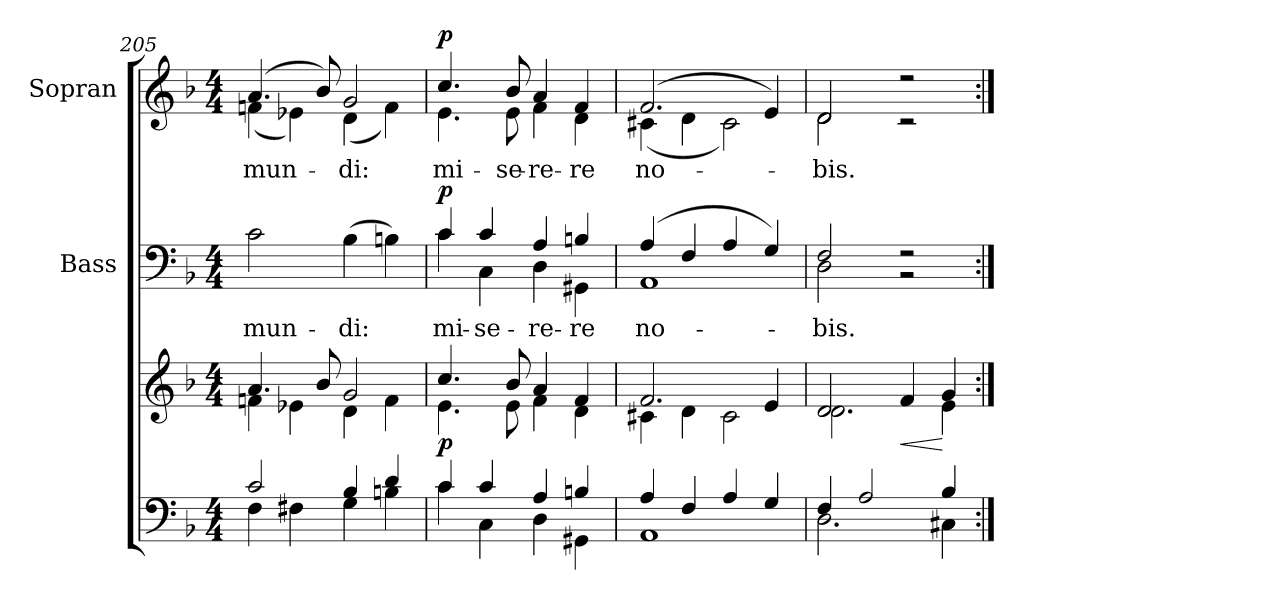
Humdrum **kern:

**kern	**kern	**dynam	**kern	**text	**dynam	**kern	**text	**dynam
*part3	*part3	*part3	*part2	*part2	*part2	*part1	*part1	*part1
*staff4	*staff3	*staff3/4	*staff2	*staff2	*staff2	*staff1	*staff1	*staff1
*	*	*	*I"Bass	*	*	*I"Sopran	*	*
*	*	*	*I'B.	*	*	*I'S.	*	*
*clefF4	*clefG2	*	*clefF4	*	*	*clefG2	*	*
*k[b-]	*k[b-]	*	*k[b-]	*	*	*k[b-]	*	*
*F:	*F:	*	*F:	*	*	*F:	*	*
*M4/4	*M4/4	*	*M4/4	*	*	*M4/4	*	*
=205	=205	=205	=205	=205	=205	=205	=205	=205
*^	*^	*	*	*	*	*	*	*
!	!	!	!	!	!	!LO:LY:b	!	!	!LO:LY:b	!
*	*	*	*	*	*	*	*	*^	*	*
2c/	4F\	4.a/	4fn\	.	2c\	mun-	.	(4.a/	(<4fn\	mun-	.
.	4F#X\	.	4e-X\	.	.	.	.	.	4e-X\)	.	.
.	.	8b-/	.	.	.	.	.	8b-/)	.	.	.
!	!	!	!	!	!	!LO:LY:b	!	!	!	!LO:LY:b	!
4B-/	4G\	2g/	4d\	.	(>4B-\	-di:	.	2g/	(<4d\	-di:	.
4d/	4Bn\	.	4f\	.	4Bn\)	.	.	.	4f\)	.	.
=206	=206	=206	=206	=206	=206	=206	=206	=206	=206	=206	=206
!	!	!	!	!LO:DY:b	!	!LO:LY:b	!LO:DY:a	!	!	!LO:LY:b	!LO:DY:a
*	*	*	*	*	*^	*	*	*	*	*	*
4c/	4c\	4.cc/	4.e\	p	4c/	4c\	mi-	p	4.cc/	4.e\	mi-	p
!	!	!	!	!	!	!	!LO:LY:b	!	!	!	!	!
4c/	4C\	.	.	.	4c/	4C\	-se-	.	.	.	.	.
!	!	!	!	!	!	!	!	!	!	!	!LO:LY:b	!
.	.	8b-/	8e\	.	.	.	.	.	8b-/	8e\	-se-	.
!	!	!	!	!	!	!	!LO:LY:b	!	!	!	!LO:LY:b	!
4A/	4D\	4a/	4f\	.	4A/	4D\	-re-	.	4a/	4f\	-re-	.
!	!	!	!	!	!	!	!LO:LY:b	!	!	!	!LO:LY:b	!
4Bn/	4GG#X\	4f/	4d\	.	4Bn/	4GG#X\	-re	.	4f/	4d\	-re	.
!!LO:LB:g=z	!!
=207	=207	=207	=207	=207	=207	=207	=207	=207	=207	=207	=207	=207
!	!	!	!	!	!	!	!LO:LY:b	!	!	!	!LO:LY:b	!
4A/	1AA	2.f/	4c#X\	.	(4A/	1AA	no-	.	(2.f/	(<4c#X\	no-	.
4F/	.	.	4d\	.	4F/	.	.	.	.	4d\	.	.
4A/	.	.	2c#\	.	4A/	.	.	.	.	2c#\)	.	.
4G/	.	4e/	.	.	4G/)	.	.	.	4e/)	.	.	.
=208	=208	=208	=208	=208	=208	=208	=208	=208	=208	=208	=208	=208
!	!	!	!	!	!	!	!LO:LY:b	!	!	!	!LO:LY:b	!
4F/	2.D\	2d/	2.d\	.	2F/	2D\	-bis.	.	2d/	2d\	-bis.	.
2A/	.	.	.	.	.	.	.	.	.	.	.	.
!	!	!	!	!LO:HP:b	!	!	!	!	!	!	!	!
.	.	4f/	.	<	2r	2r	.	.	2r	2r	.	.
4B-/	4C#X\	4g/	4e\	[	.	.	.	.	.	.	.	.
*v	*v	*	*	*	*v	*v	*	*	*v	*v	*	*
*	*v	*v	*	*	*	*	*	*	*
=:|!	=:|!	=:|!	=:|!	=:|!	=:|!	=:|!	=:|!	=:|!
*-	*-	*-	*-	*-	*-	*-	*-	*-
